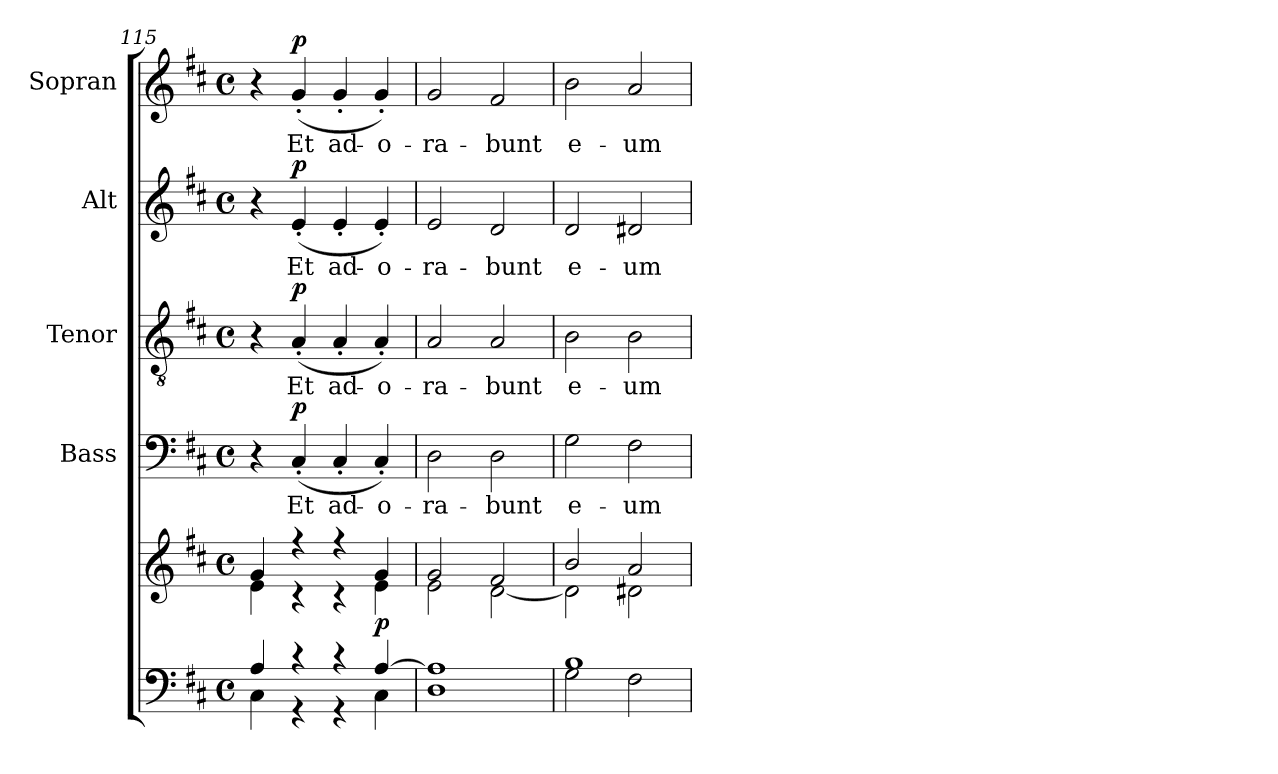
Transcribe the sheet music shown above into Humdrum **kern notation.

**kern	**kern	**dynam	**kern	**text	**dynam	**kern	**text	**dynam	**kern	**text	**dynam	**kern	**text	**dynam
*part5	*part5	*part5	*part4	*part4	*part4	*part3	*part3	*part3	*part2	*part2	*part2	*part1	*part1	*part1
*staff6	*staff5	*staff5/6	*staff4	*staff4	*staff4	*staff3	*staff3	*staff3	*staff2	*staff2	*staff2	*staff1	*staff1	*staff1
*	*	*	*I"Bass	*	*	*I"Tenor	*	*	*I"Alt	*	*	*I"Sopran	*	*
*	*	*	*I'B.	*	*	*I'T.	*	*	*I'A.	*	*	*I'S.	*	*
*clefF4	*clefG2	*	*clefF4	*	*	*clefGv2	*	*	*clefG2	*	*	*clefG2	*	*
*k[f#c#]	*k[f#c#]	*	*k[f#c#]	*	*	*k[f#c#]	*	*	*k[f#c#]	*	*	*k[f#c#]	*	*
*D:	*D:	*	*D:	*	*	*D:	*	*	*D:	*	*	*D:	*	*
*M4/4	*M4/4	*	*M4/4	*	*	*M4/4	*	*	*M4/4	*	*	*M4/4	*	*
*met(c)	*met(c)	*	*met(c)	*	*	*met(c)	*	*	*met(c)	*	*	*met(c)	*	*
=115	=115	=115	=115	=115	=115	=115	=115	=115	=115	=115	=115	=115	=115	=115
*^	*^	*	*	*	*	*	*	*	*	*	*	*	*	*
4A/	4C#\	4g/	4e\	.	4r	.	.	4r	.	.	4r	.	.	4r	.	.
!	!	!	!	!	!	!LO:LY:b	!LO:DY:a	!	!LO:LY:b	!LO:DY:a	!	!LO:LY:b	!LO:DY:a	!	!LO:LY:b	!LO:DY:a
4r	4r	4r	4r	.	(<4C#'</	Et	p	(<4A'</	Et	p	(<4e'</	Et	p	(<4g'</	Et	p
!	!	!	!	!	!	!LO:LY:b	!	!	!LO:LY:b	!	!	!LO:LY:b	!	!	!LO:LY:b	!
4r	4r	4r	4r	.	4C#'</	ad-	.	4A'</	ad-	.	4e'</	ad-	.	4g'</	ad-	.
!	!	!	!	!LO:DY:b	!	!LO:LY:b	!	!	!LO:LY:b	!	!	!LO:LY:b	!	!	!LO:LY:b	!
[>4A/	4C#\	4g/	4e\	p	4C#'</)	-o-	.	4A'</)	-o-	.	4e'</)	-o-	.	4g'</)	-o-	.
!!LO:LB:g=z
=116	=116	=116	=116	=116	=116	=116	=116	=116	=116	=116	=116	=116	=116	=116	=116	=116
!	!	!	!	!	!	!LO:LY:b	!	!	!LO:LY:b	!	!	!LO:LY:b	!	!	!LO:LY:b	!
1A]	1D	2g/	2e\	.	2D\	-ra-	.	2A/	-ra-	.	2e/	-ra-	.	2g/	-ra-	.
!	!	!	!	!	!	!LO:LY:b	!	!	!LO:LY:b	!	!	!LO:LY:b	!	!	!LO:LY:b	!
.	.	2f#/	[<2d\	.	2D\	-bunt	.	2A/	-bunt	.	2d/	-bunt	.	2f#/	-bunt	.
=117	=117	=117	=117	=117	=117	=117	=117	=117	=117	=117	=117	=117	=117	=117	=117	=117
!	!	!	!	!	!	!LO:LY:b	!	!	!LO:LY:b	!	!	!LO:LY:b	!	!	!LO:LY:b	!
1B	2G\	2b/	2d\]	.	2G\	e-	.	2B\	e-	.	2d/	e-	.	2b\	e-	.
!	!	!	!	!	!	!LO:LY:b	!	!	!LO:LY:b	!	!	!LO:LY:b	!	!	!LO:LY:b	!
.	2F#\	2a/	2d#X\	.	2F#\	-um	.	2B\	-um	.	2d#X/	-um	.	2a/	-um	.
*v	*v	*	*	*	*	*	*	*	*	*	*	*	*	*	*	*
*	*v	*v	*	*	*	*	*	*	*	*	*	*	*	*	*
=	=	=	=	=	=	=	=	=	=	=	=	=	=	=
*-	*-	*-	*-	*-	*-	*-	*-	*-	*-	*-	*-	*-	*-	*-
